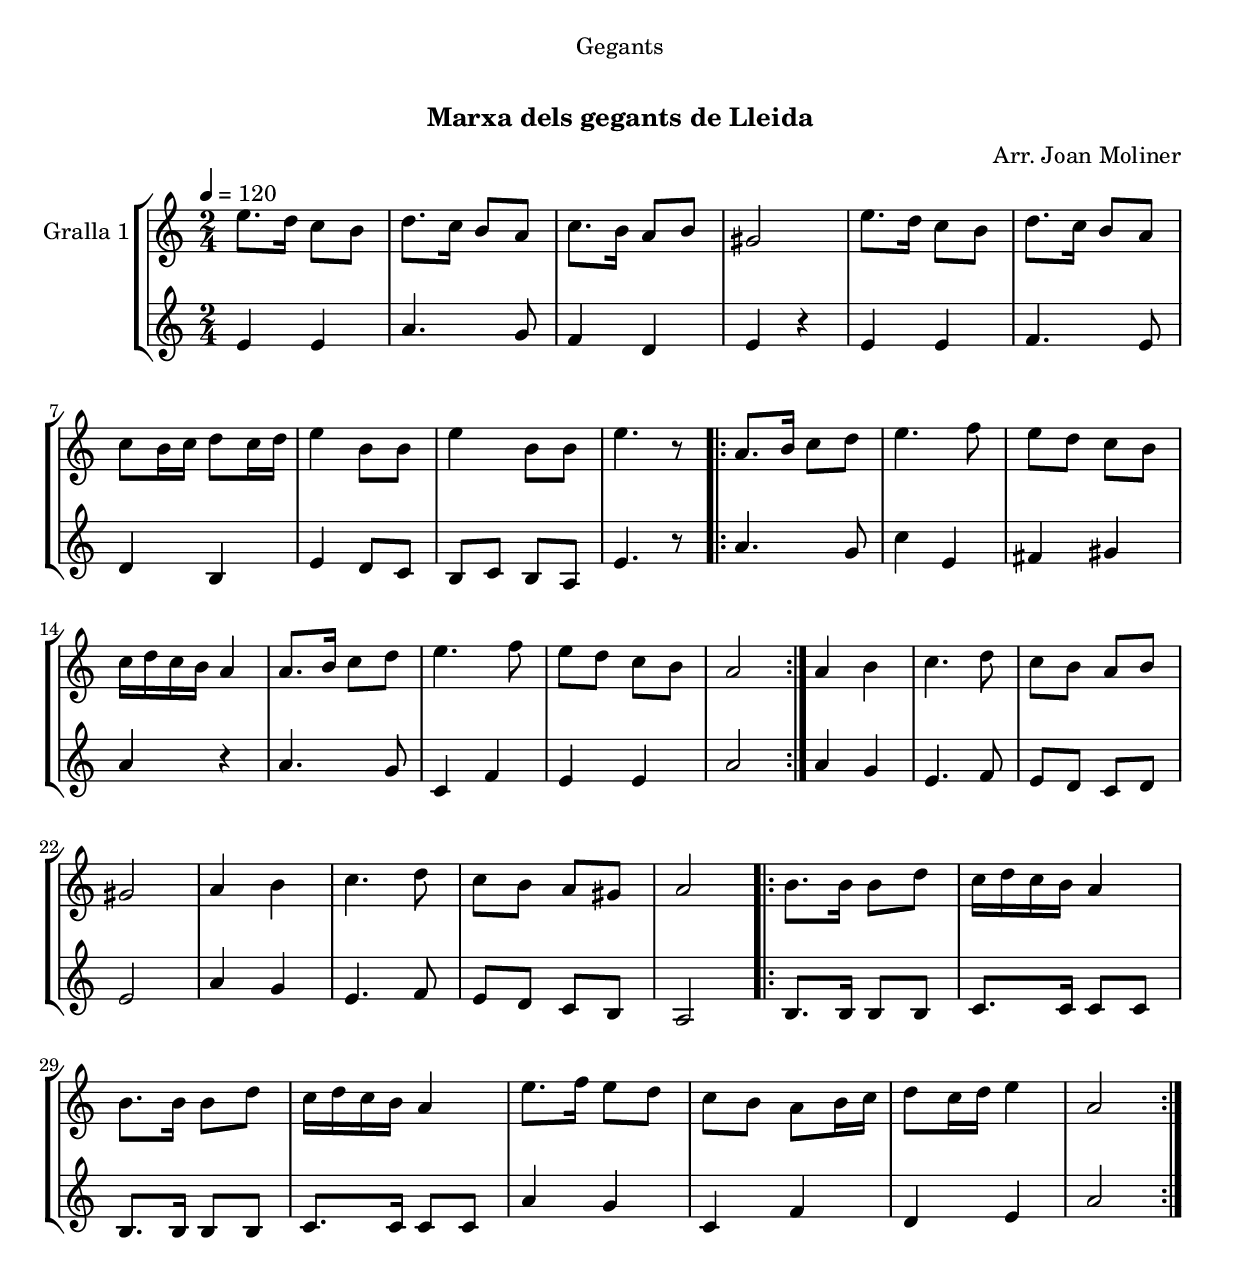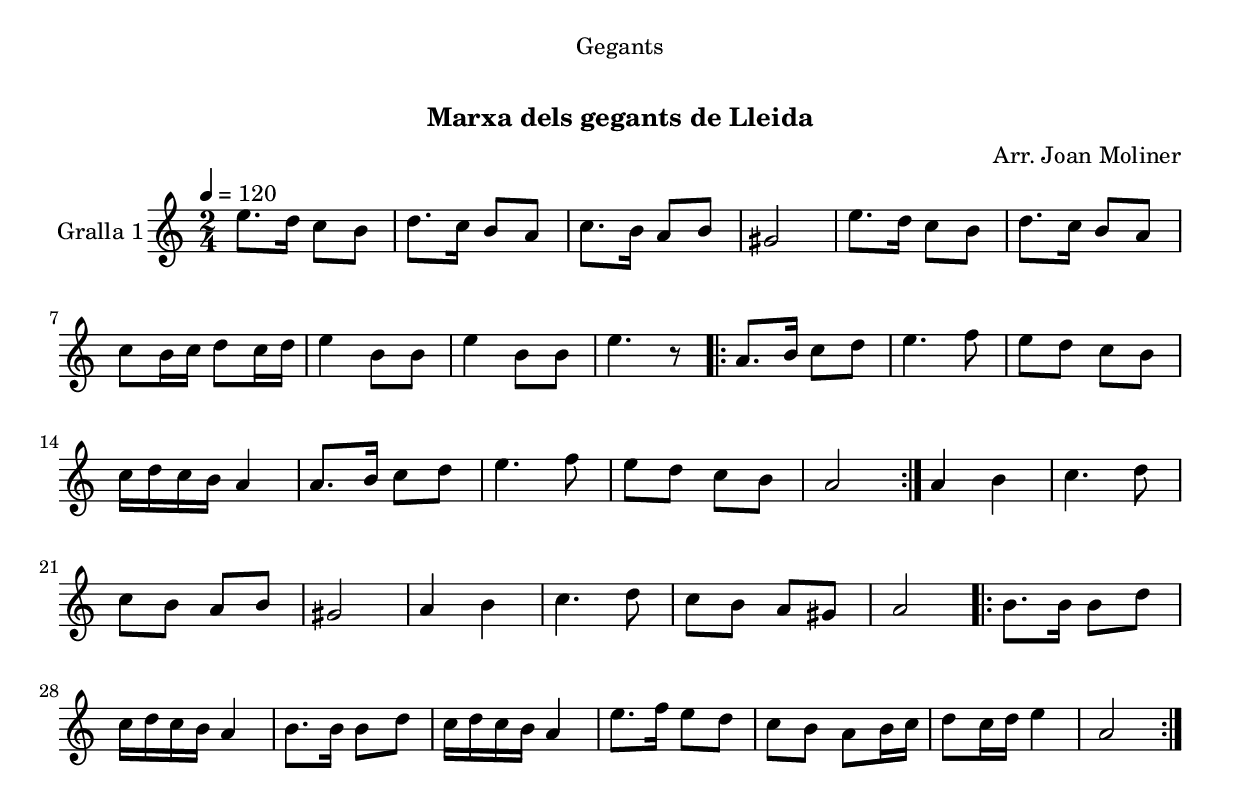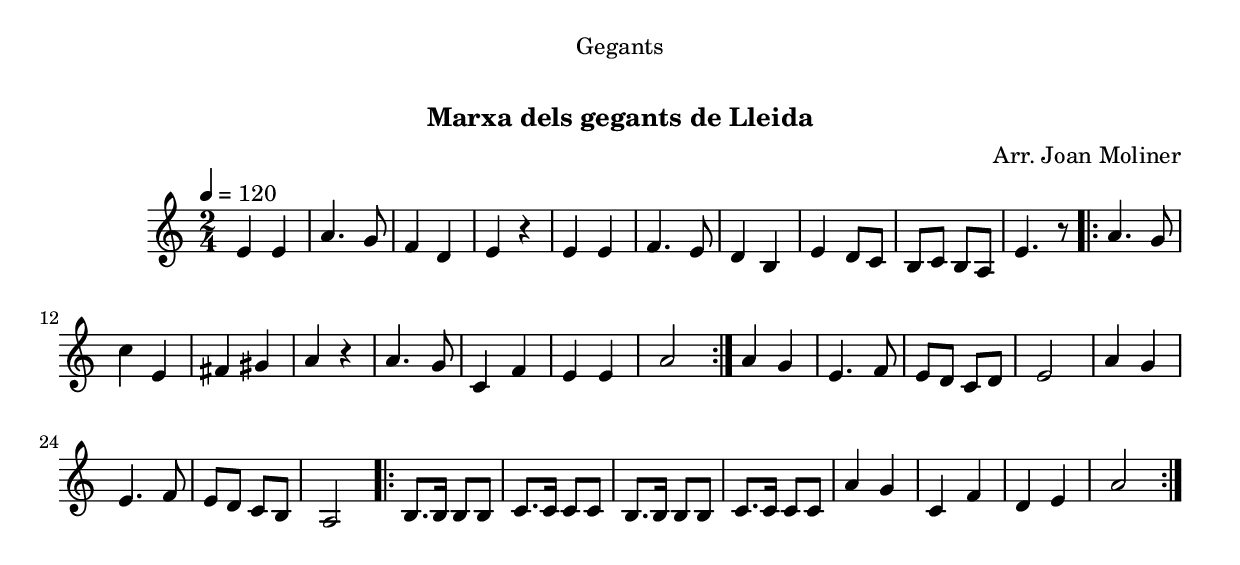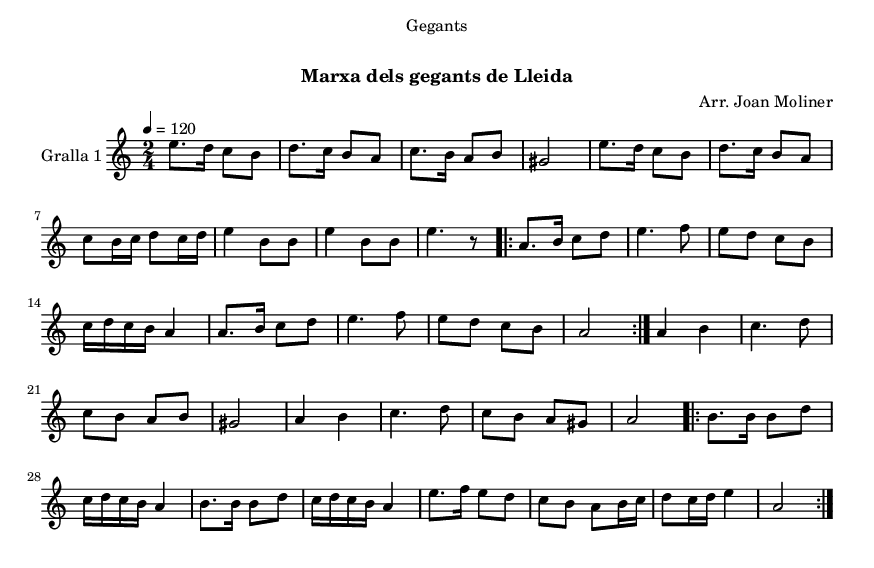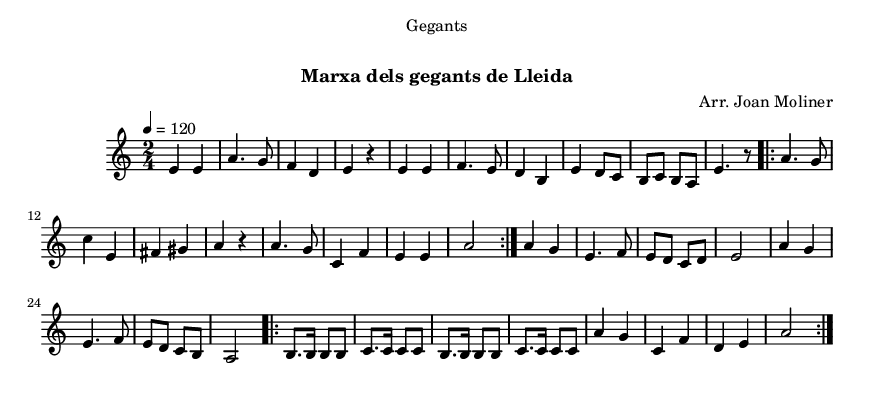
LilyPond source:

\version "2.16.0"

\header {
  dedication="Gegants"
  title="                  "
  subtitle="Marxa dels gegants de Lleida"
  subsubtitle=""
  poet=""
  meter=""
  piece=""
  composer="Arr. Joan Moliner"
  arranger=""
  opus=""
  instrument=""
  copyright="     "
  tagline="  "
}

liniaroAa =
\relative e''
{
  \tempo 4=120
  \clef treble
  \key c \major
  \time 2/4
  e8. d16 c8 b  |
  d8. c16 b8 a  |
  c8. b16 a8 b  |
  gis2  |
  %05
  e'8. d16 c8 b  |
  d8. c16 b8 a  |
  c8 b16 c d8 c16 d  |
  e4 b8 b  |
  e4 b8 b  |
  %10
  e4. r8  |
  \repeat volta 2 { a,8. b16 c8 d  |
  e4. f8  |
  e8 d c b  |
  c16 d c b a4  |
  %15
  a8. b16 c8 d  |
  e4. f8  |
  e8 d c b  |
  a2  | }
  a4 b  |
  %20
  c4. d8  |
  c8 b a b  |
  gis2  |
  a4 b  |
  c4. d8  |
  %25
  c8 b a gis  |
  a2  |
  \repeat volta 2 { b8. b16 b8 d  |
  c16 d c b a4  |
  b8. b16 b8 d  |
  %30
  c16 d c b a4  |
  e'8. f16 e8 d  |
  c8 b a b16 c  |
  d8 c16 d e4  |
  a,2  | }
}

liniaroAb =
\relative e'
{
  \tempo 4=120
  \clef treble
  \key c \major
  \time 2/4
  e4 e  |
  a4. g8  |
  f4 d  |
  e4 r4  | % kompletite
  %05
  e4 e  |
  f4. e8  |
  d4 b  |
  e4 d8 c  |
  b8 c b a  |
  %10
  e'4. r8  |
  \repeat volta 2 { a4. g8  |
  c4 e,  |
  fis4 gis  |
  a4 r  |
  %15
  a4. g8  |
  c,4 f  |
  e4 e  |
  a2  | }
  a4 g  |
  %20
  e4. f8  |
  e8 d c d  |
  e2  |
  a4 g  |
  e4. f8  |
  %25
  e8 d c b  |
  a2  |
  \repeat volta 2 { b8. b16 b8 b  |
  c8. c16 c8 c  |
  b8. b16 b8 b  |
  %30
  c8. c16 c8 c  |
  a'4 g  |
  c,4 f  |
  d4 e  |
  a2  | }
}

\book {

\paper {
  print-page-number = false
}

\bookpart {
  \score {
    \new StaffGroup {
      \override Score.RehearsalMark #'self-alignment-X = #LEFT
      <<
        \new Staff \with {instrumentName = #"Gralla 1" } \liniaroAa
        \new Staff \with {instrumentName = #"" } \liniaroAb
      >>
    }
    \layout {}
  }\score { \unfoldRepeats
    \new StaffGroup {
      \override Score.RehearsalMark #'self-alignment-X = #LEFT
      <<
        \new Staff \with {instrumentName = #"Gralla 1" } \liniaroAa
        \new Staff \with {instrumentName = #"" } \liniaroAb
      >>
    }
    \midi {}
  }
}

\bookpart {
  \header {}
  \score {
    \new StaffGroup {
      \override Score.RehearsalMark #'self-alignment-X = #LEFT
      <<
        \new Staff \with {instrumentName = #"Gralla 1" } \liniaroAa
      >>
    }
    \layout {}
  }\score { \unfoldRepeats
    \new StaffGroup {
      \override Score.RehearsalMark #'self-alignment-X = #LEFT
      <<
        \new Staff \with {instrumentName = #"Gralla 1" } \liniaroAa
      >>
    }
    \midi {}
  }
}

\bookpart {
  \header {}
  \score {
    \new StaffGroup {
      \override Score.RehearsalMark #'self-alignment-X = #LEFT
      <<
        \new Staff \with {instrumentName = #"" } \liniaroAb
      >>
    }
    \layout {}
  }\score { \unfoldRepeats
    \new StaffGroup {
      \override Score.RehearsalMark #'self-alignment-X = #LEFT
      <<
        \new Staff \with {instrumentName = #"" } \liniaroAb
      >>
    }
    \midi {}
  }
}

}

\book {

\paper {
  print-page-number = false
  #(set-paper-size "a6landscape")
  #(layout-set-staff-size 14)
}

\bookpart {
  \header {}
  \score {
    \new StaffGroup {
      \override Score.RehearsalMark #'self-alignment-X = #LEFT
      <<
        \new Staff \with {instrumentName = #"Gralla 1" } \liniaroAa
      >>
    }
    \layout {}
  }
}

\bookpart {
  \header {}
  \score {
    \new StaffGroup {
      \override Score.RehearsalMark #'self-alignment-X = #LEFT
      <<
        \new Staff \with {instrumentName = #"" } \liniaroAb
      >>
    }
    \layout {}
  }
}

}

